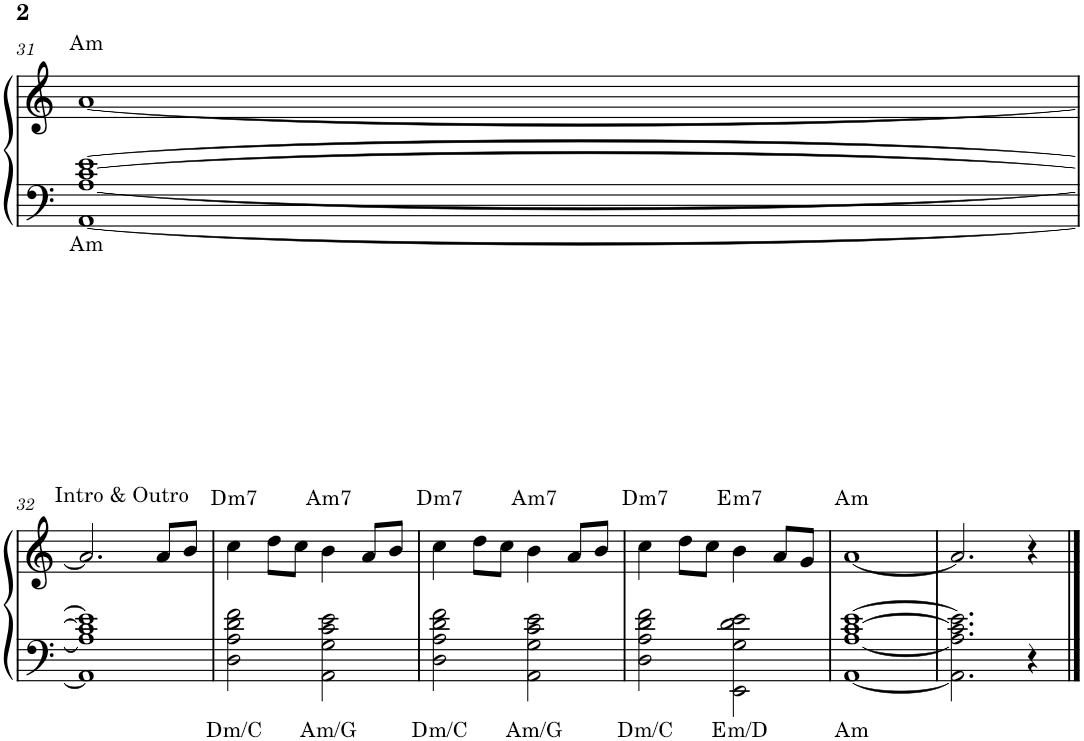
**kern	**kern	**harte
*part1	*part1	*part1
*staff2	*staff1	*
*I"Accordion	*	*
*I'Acc.	*	*
!!LO:PB:g=z
*clefF4	*clefG2	*
*k[]	*k[]	*
*M4/4	*M4/4	*
=31	=31	=31
!	!	!LO:H:n=1:kt=m
!	!	!LO:H:n=2:kt=m
[1AA [1A [1c [1e	[1a	A:min A:min
!!LO:LB:g=z
=32	=32	=32
*	*^	*
1AA] 1A] 1c] 1e]	2.a/]	2ryy	.
!	!	!LO:TX:a:t=Intro & Outro	!
.	.	2ryy	.
.	8a/L	.	.
.	8b/J	.	.
=33	=33	=33	=33
!	!	!	!LO:H:n=1:kt=m7
!	!	!	!LO:H:n=2:kt=m
*	*v	*v	*
2D\ 2A\ 2d\ 2f\	4cc\	D:min7 D:min/b7
.	8dd\L	.
.	8cc\J	.
!	!	!LO:H:n=1:kt=m7
!	!	!LO:H:n=2:kt=m
2AA\ 2G\ 2c\ 2e\	4b\	A:min7 A:min/b7
.	8a/L	.
.	8b/J	.
=34	=34	=34
!	!	!LO:H:n=1:kt=m7
!	!	!LO:H:n=2:kt=m
2D\ 2A\ 2d\ 2f\	4cc\	D:min7 D:min/b7
.	8dd\L	.
.	8cc\J	.
!	!	!LO:H:n=1:kt=m7
!	!	!LO:H:n=2:kt=m
2AA\ 2G\ 2c\ 2e\	4b\	A:min7 A:min/b7
.	8a/L	.
.	8b/J	.
=35	=35	=35
!	!	!LO:H:n=1:kt=m7
!	!	!LO:H:n=2:kt=m
2D\ 2A\ 2d\ 2f\	4cc\	D:min7 D:min/b7
.	8dd\L	.
.	8cc\J	.
!	!	!LO:H:n=1:kt=m7
!	!	!LO:H:n=2:kt=m
2EE\ 2G\ 2d\ 2e\	4b\	E:min7 E:min/b7
.	8a/L	.
.	8g/J	.
=36	=36	=36
!	!	!LO:H:n=1:kt=m
!	!	!LO:H:n=2:kt=m
[1AA [1A [1c [1e	[1a	A:min A:min
=37	=37	=37
2.AA\] 2.A\] 2.c\] 2.e\]	2.a/]	.
4r	4r	.
==	==	==
*-	*-	*-
